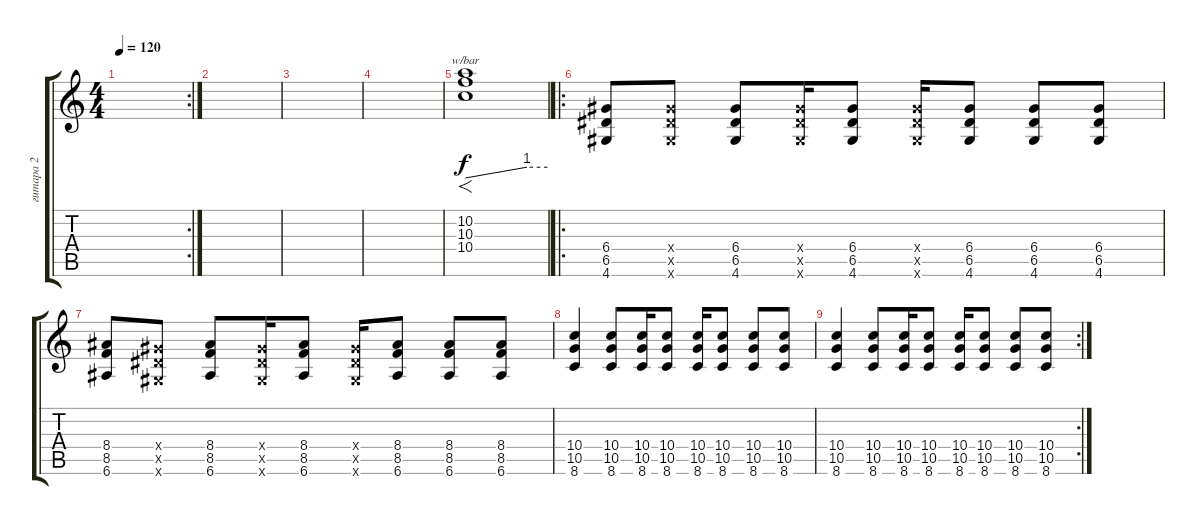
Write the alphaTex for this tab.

\track ("гитара 2" "гитара 2") {instrument distortionguitar}
\staff {score tabs}
\tuning (E4 B3 G3 D3 A2 E2) {hide}
\rc 2
\ts (4 4)
\tempo 120
\clef g2
\ks c
|
|
|
|
(10.2 10.3 10.4).1{f tbe (custom default 0 0 45 4 60 4)} |
\ro
(6.4 6.5 4.6).8 (6.4{x} 6.5{x} 4.6{x}).8 (6.4 6.5 4.6).8 (6.4{x} 6.5{x} 4.6{x}).16 (6.4 6.5 4.6).8 (6.4{x} 6.5{x} 4.6{x}).16 (6.4 6.5 4.6).8 (6.4 6.5 4.6).8 (6.4 6.5 4.6).8 |
(8.4 8.5 6.6).8 (6.4{x} 6.5{x} 4.6{x}).8 (8.4 8.5 6.6).8 (6.4{x} 6.5{x} 4.6{x}).16 (8.4 8.5 6.6).8 (6.4{x} 6.5{x} 4.6{x}).16 (8.4 8.5 6.6).8 (8.4 8.5 6.6).8 (8.4 8.5 6.6).8 |
(10.4 10.5 8.6).4 (10.4 10.5 8.6).8 (10.4 10.5 8.6).16 (10.4 10.5 8.6).8 (10.4 10.5 8.6).16 (10.4 10.5 8.6).8 (10.4 10.5 8.6).8 (10.4 10.5 8.6).8 |
\rc 2
(10.4 10.5 8.6).4 (10.4 10.5 8.6).8 (10.4 10.5 8.6).16 (10.4 10.5 8.6).8 (10.4 10.5 8.6).16 (10.4 10.5 8.6).8 (10.4 10.5 8.6).8 (10.4 10.5 8.6).8
